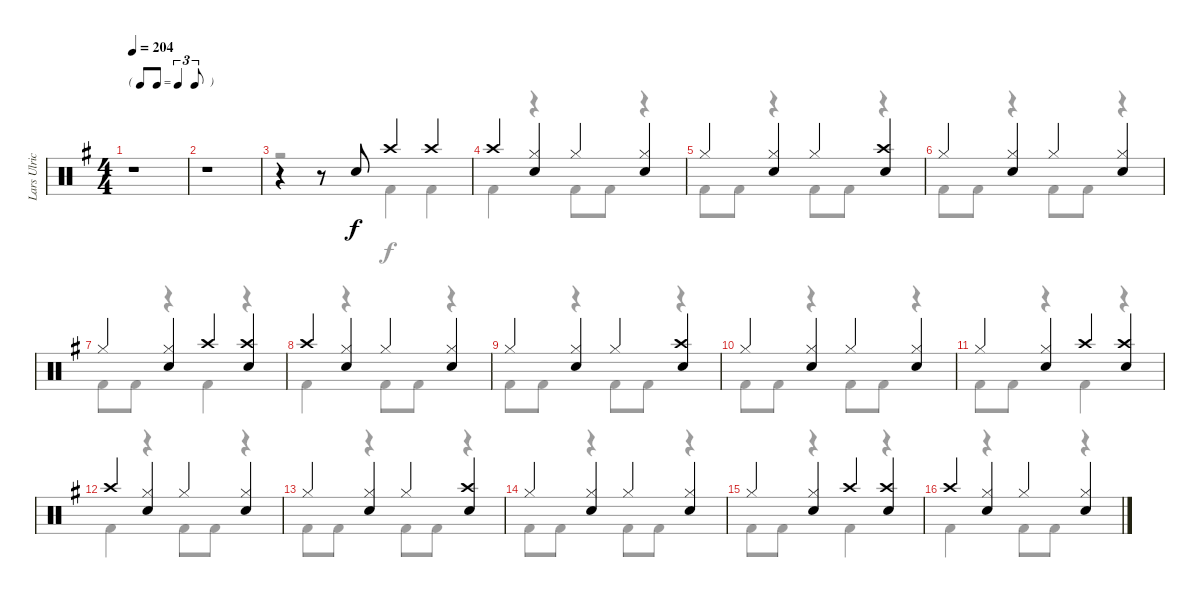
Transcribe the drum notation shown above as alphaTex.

\track ("Lars Ulrich" "Lars Ulric") {instrument percussion}
\staff {score}
\articulation defaults
\voice
\ts (4 4)
\tf triplet8th
\tempo 204
\clef neutral
\ks eminor
r.1{dy f} |
r.1 |
r.4 r.8 "Snare (hit) 2".8 "Crash high (hit)".4 "Crash high (hit)".4 |
"Crash high (hit)".4 ("Hi-Hat (closed)" "Snare (hit) 2").4 "Hi-Hat (closed)".4 ("Hi-Hat (closed)" "Snare (hit) 2").4 |
"Hi-Hat (closed)".4 ("Hi-Hat (closed)" "Snare (hit) 2").4 "Hi-Hat (closed)".4 ("Crash high (hit)" "Snare (hit) 2").4 |
"Hi-Hat (closed)".4 ("Hi-Hat (closed)" "Snare (hit) 2").4 "Hi-Hat (closed)".4 ("Hi-Hat (closed)" "Snare (hit) 2").4 |
"Hi-Hat (closed)".4 ("Hi-Hat (closed)" "Snare (hit) 2").4 "Crash high (hit)".4 ("Crash high (hit)" "Snare (hit) 2").4 |
"Crash high (hit)".4 ("Hi-Hat (closed)" "Snare (hit) 2").4 "Hi-Hat (closed)".4 ("Hi-Hat (closed)" "Snare (hit) 2").4 |
"Hi-Hat (closed)".4 ("Hi-Hat (closed)" "Snare (hit) 2").4 "Hi-Hat (closed)".4 ("Crash high (hit)" "Snare (hit) 2").4 |
"Hi-Hat (closed)".4 ("Hi-Hat (closed)" "Snare (hit) 2").4 "Hi-Hat (closed)".4 ("Hi-Hat (closed)" "Snare (hit) 2").4 |
"Hi-Hat (closed)".4 ("Hi-Hat (closed)" "Snare (hit) 2").4 "Crash high (hit)".4 ("Crash high (hit)" "Snare (hit) 2").4 |
"Crash high (hit)".4 ("Hi-Hat (closed)" "Snare (hit) 2").4 "Hi-Hat (closed)".4 ("Hi-Hat (closed)" "Snare (hit) 2").4 |
"Hi-Hat (closed)".4 ("Hi-Hat (closed)" "Snare (hit) 2").4 "Hi-Hat (closed)".4 ("Crash high (hit)" "Snare (hit) 2").4 |
"Hi-Hat (closed)".4 ("Hi-Hat (closed)" "Snare (hit) 2").4 "Hi-Hat (closed)".4 ("Hi-Hat (closed)" "Snare (hit) 2").4 |
"Hi-Hat (closed)".4 ("Hi-Hat (closed)" "Snare (hit) 2").4 "Crash high (hit)".4 ("Crash high (hit)" "Snare (hit) 2").4 |
"Crash high (hit)".4 ("Hi-Hat (closed)" "Snare (hit) 2").4 "Hi-Hat (closed)".4 ("Hi-Hat (closed)" "Snare (hit) 2").4
\voice
\clef neutral
\ottava regular
\simile none
\ks eminor
|
|
r.2 "Kick (hit) 2".4 "Kick (hit) 2".4 |
"Kick (hit) 2".4 r.4 "Kick (hit) 2".8 "Kick (hit) 2".8 r.4 |
"Kick (hit) 2".8 "Kick (hit) 2".8 r.4 "Kick (hit) 2".8 "Kick (hit) 2".8 r.4 |
"Kick (hit) 2".8 "Kick (hit) 2".8 r.4 "Kick (hit) 2".8 "Kick (hit) 2".8 r.4 |
"Kick (hit) 2".8 "Kick (hit) 2".8 r.4 "Kick (hit) 2".4 r.4 |
"Kick (hit) 2".4 r.4 "Kick (hit) 2".8 "Kick (hit) 2".8 r.4 |
"Kick (hit) 2".8 "Kick (hit) 2".8 r.4 "Kick (hit) 2".8 "Kick (hit) 2".8 r.4 |
"Kick (hit) 2".8 "Kick (hit) 2".8 r.4 "Kick (hit) 2".8 "Kick (hit) 2".8 r.4 |
"Kick (hit) 2".8 "Kick (hit) 2".8 r.4 "Kick (hit) 2".4 r.4 |
"Kick (hit) 2".4 r.4 "Kick (hit) 2".8 "Kick (hit) 2".8 r.4 |
"Kick (hit) 2".8 "Kick (hit) 2".8 r.4 "Kick (hit) 2".8 "Kick (hit) 2".8 r.4 |
"Kick (hit) 2".8 "Kick (hit) 2".8 r.4 "Kick (hit) 2".8 "Kick (hit) 2".8 r.4 |
"Kick (hit) 2".8 "Kick (hit) 2".8 r.4 "Kick (hit) 2".4 r.4 |
"Kick (hit) 2".4 r.4 "Kick (hit) 2".8 "Kick (hit) 2".8 r.4
